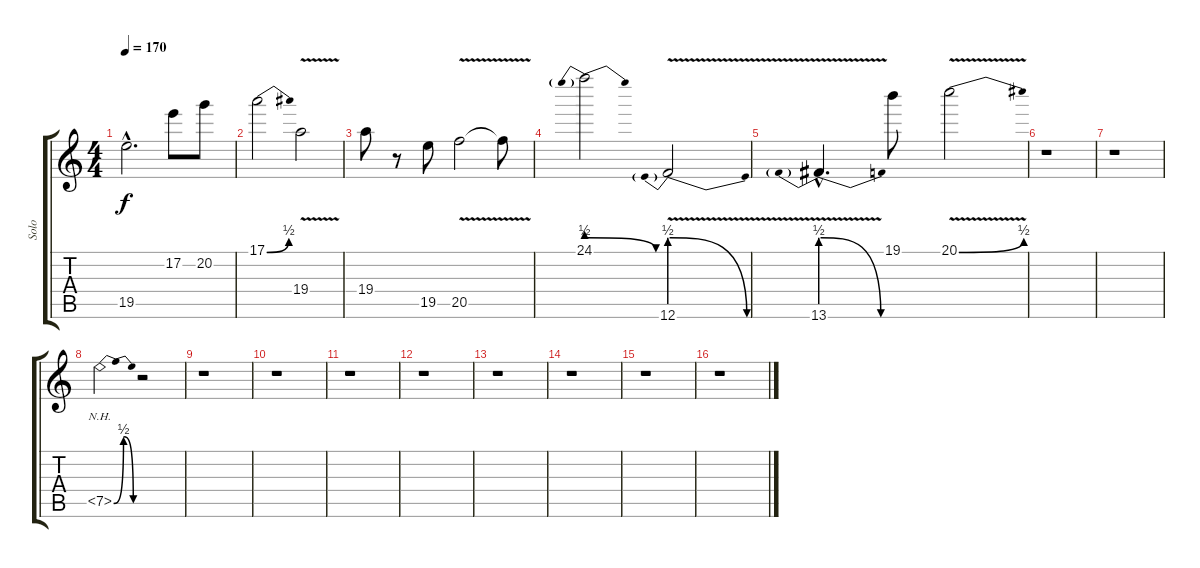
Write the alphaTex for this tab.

\track ("Solo" "Solo") {instrument distortionguitar}
\staff {score tabs}
\tuning (E4 B3 G3 D3 A2 E2) {hide}
\ts (4 4)
\tempo 170
\clef g2
\ks c
19.5{hac t}.2{d dy f} 17.2.8 20.2.8 |
17.1{be (bend 0 0 60 2)}.2 19.4{v}.2 |
19.4.8 r.8 19.5.8 20.5{v}.2 20.5{t}.8 |
24.1{be (prebendrelease 0 2 60 0)}.2 12.6{be (prebendrelease 0 2 60 0) v}.2 |
13.6{be (prebendrelease 0 2 60 0) v hac}.4{d} 19.1.8 20.1{be (bend 0 0 60 2) v}.2 |
r.1 |
r.1 |
7.5{be (bendrelease 0 0 30 2 46 2 60 0) nh}.2 r.2 |
r.1 |
r.1 |
r.1 |
r.1 |
r.1 |
r.1 |
r.1 |
r.1
